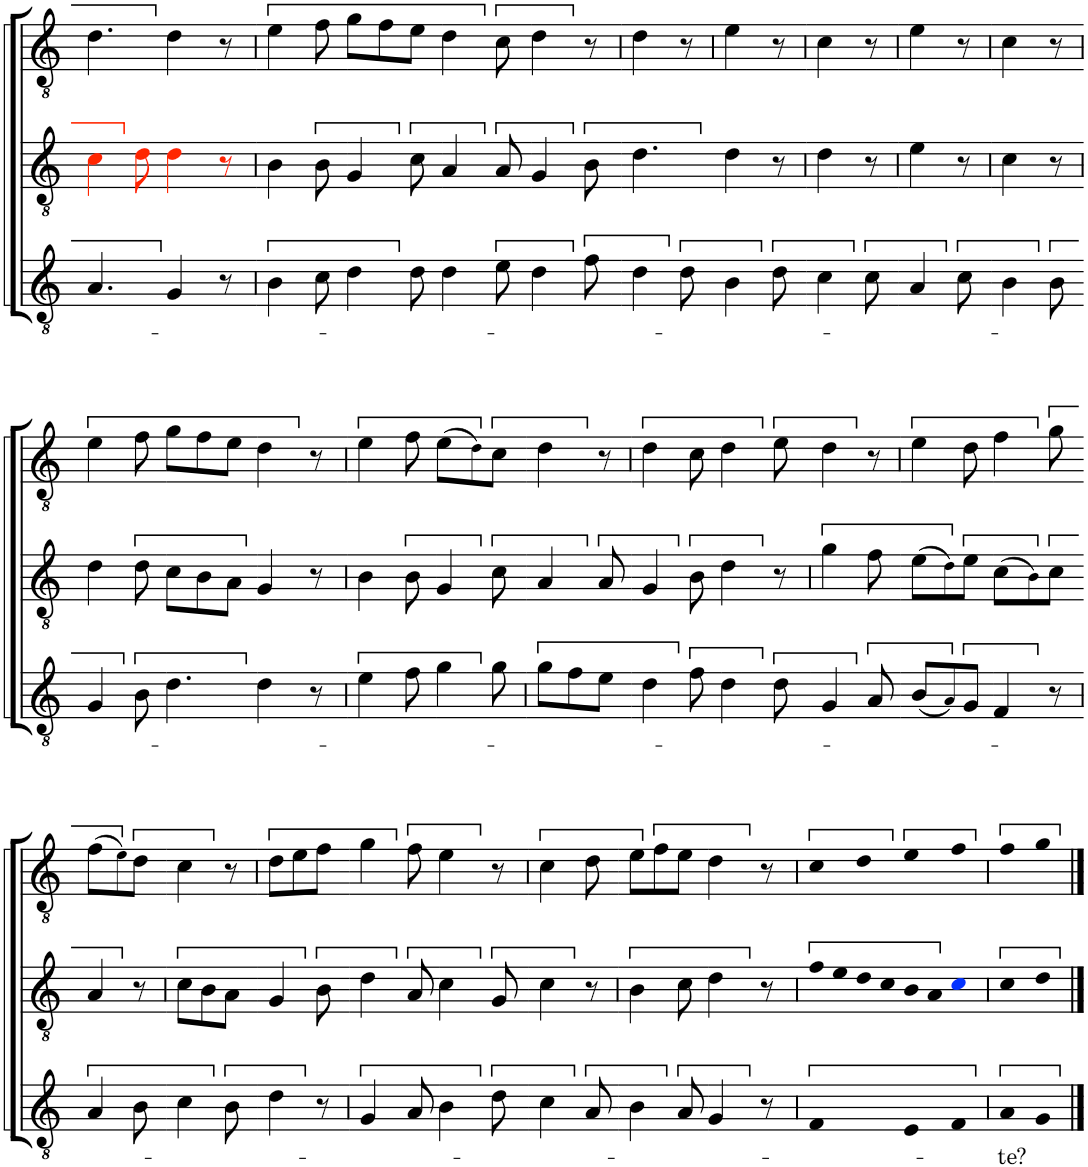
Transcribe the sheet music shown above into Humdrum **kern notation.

**kern	**text	**kern	**kern
*part3	*part3	*part2	*part1
*staff3	*staff3	*staff2	*staff1
*I"Tenor 3	*	*I"Tenor 2	*I"Tenor 1
!!LO:PB:g=z
*clefGv2	*	*clefGv2	*clefGv2
*k[]	*	*k[]	*k[]
*M3/8	*	*M3/8	*M3/8
=60	=60	=60	=60
4.A/	.	4ci\	4.d\
.	.	8di\	.
=61-	=61-	=61-	=61-
4G/	.	4di\	4d\
8r	.	8r	8r
=62'	=62'	=62'	=62'
4B\	.	4B\	4e\
8c\	.	8B\	8f\
=63-	=63-	=63-	=63-
4d\	.	4G/	8g\L
.	.	.	8f\
8d\	.	8c\	8e\J
=64-	=64-	=64-	=64-
4d\	.	4A/	4d\
8e\	.	8A/	8c\
=65-	=65-	=65-	=65-
4d\	.	4G/	4d\
8f\	.	8B\	8r
=66'	=66'	=66'	=66'
4d\	.	4.d\	4d\
8d\	.	.	8r
=67'	=67'	=67'	=67'
4B\	.	4d\	4e\
8d\	.	8r	8r
=68'	=68'	=68'	=68'
4c\	.	4d\	4c\
8c\	.	8r	8r
=69'	=69'	=69'	=69'
4A/	.	4e\	4e\
8c\	.	8r	8r
=70'	=70'	=70'	=70'
4B\	.	4c\	4c\
8B\	.	8r	8r
!!LO:LB:g=z
=71'	=71'	=71'	=71'
4G/	.	4d\	4e\
8B\	.	8d\	8f\
=72-	=72-	=72-	=72-
4.d\	.	8c\L	8g\L
.	.	8B\	8f\
.	.	8A\J	8e\J
=73-	=73-	=73-	=73-
4d\	.	4G/	4d\
8r	.	8r	8r
=74'	=74'	=74'	=74'
4e\	.	4B\	4e\
8f\	.	8B\	8f\
=75-	=75-	=75-	=75-
4g\	.	4G/	(8e\L
.	.	.	8d!\)
8g\	.	8c\	8c\J
=76-	=76-	=76-	=76-
8g\L	.	4A/	4d\
8f\	.	.	.
8e\J	.	8A/	8r
=77'	=77'	=77'	=77'
4d\	.	4G/	4d\
8f\	.	8B\	8c\
=78-	=78-	=78-	=78-
4d\	.	4d\	4d\
8d\	.	8r	8e\
=79-	=79-	=79-	=79-
4G/	.	4g\	4d\
8A/	.	8f\	8r
=80'	=80'	=80'	=80'
(8B/L	.	(8e\L	4e\
8A!/)	.	8d!\)	.
8G/J	.	8e\J	8d\
=81-	=81-	=81-	=81-
4F/	.	(8c\L	4f\
.	.	8B!\)	.
8r	.	8c\J	8g\
!!LO:LB:g=z
=82-	=82-	=82-	=82-
4A/	.	4A/	(8f\L
.	.	.	8e!\)
8B\	.	8r	8d\J
=83-	=83-	=83-	=83-
4c\	.	8c\L	4c\
.	.	8B\	.
8B\	.	8A\J	8r
=84'	=84'	=84'	=84'
4d\	.	4G/	8d\L
.	.	.	8e\
8r	.	8B\	8f\J
=85-	=85-	=85-	=85-
4G/	.	4d\	4g\
8A/	.	8A/	8f\
=86-	=86-	=86-	=86-
4B\	.	4c\	4e\
8d\	.	8G/	8r
=87'	=87'	=87'	=87'
4c\	.	4c\	4c\
8A/	.	8r	8d\
=88-	=88-	=88-	=88-
4B\	.	4B\	8e\L
.	.	.	8f\
8A/	.	8c\	8e\J
=89-	=89-	=89-	=89-
4G/	.	4d\	4d\
8r	.	8r	8r
=90'	=90'	=90'	=90'
*M20/4	*	*M20/4	*M20/4
4F	.	8f	4c
.	.	8e	.
4F	.	8d	4d
.	.	8c	.
4E	.	8B	4e
.	.	8A	.
4F	.	4cj	4f
=91'	=91'	=91'	=91'
!	!LO:LY:b	!	!
4A	-te?	4c	4f
4G	.	4d	4g
==	==	==	==
*-	*-	*-	*-
